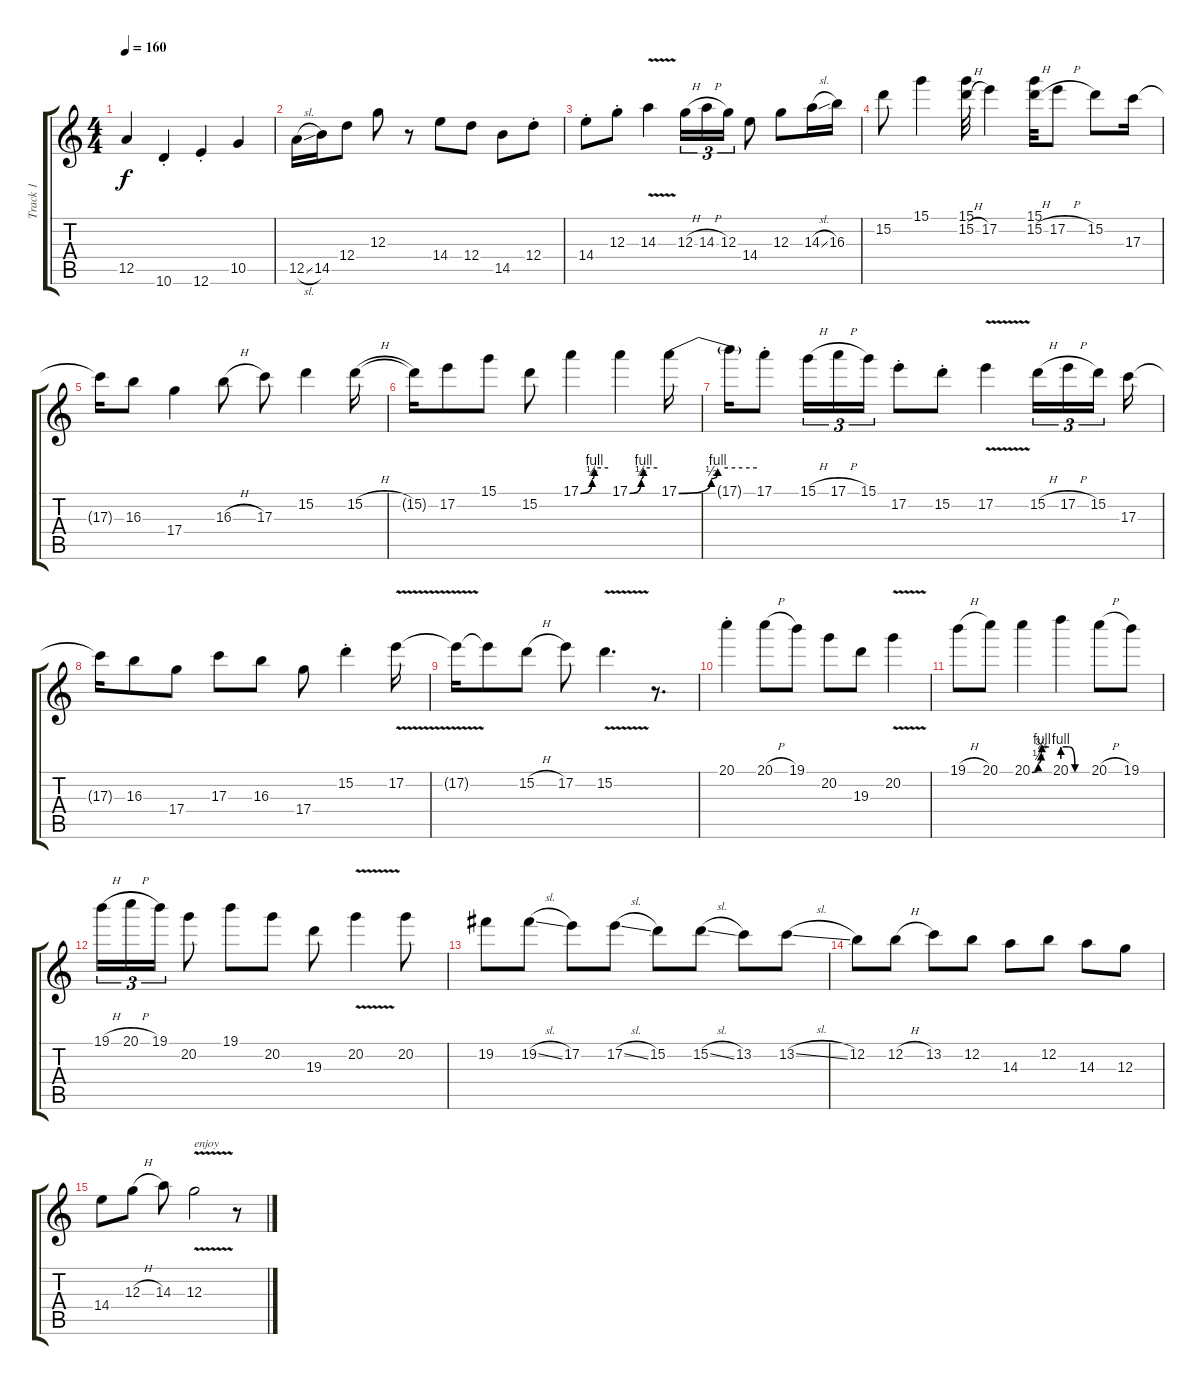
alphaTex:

\track ("Track 1" "Track 1") {instrument overdrivenguitar}
\staff {score tabs}
\tuning (E4 B3 G3 D3 A2 E2) {hide}
\ts (4 4)
\tempo 160
\clef g2
\ks c
12.5.4{dy f} 10.6{st}.4 12.6{st}.4 10.5.4 |
12.5{sl}.16 14.5.16 12.4.8 12.3.8 r.8 14.4.8 12.4.8 14.5.8 12.4{st}.8 |
14.4{st}.8 12.3{st}.8 14.3{v}.4 12.3{h}.16{tu (3 2)} 14.3{h}.16{tu (3 2)} 12.3.16{tu (3 2)} 14.4.8 12.3.8 14.3{sl}.16 16.3.16 |
15.2.8 15.1.4 (15.1 15.2{h}).32 17.2.4 (15.1 15.2{h}).32 17.2{h}.8 15.2.8 17.3.16 |
17.3{t}.16 16.3.8 17.4.4 16.3{h}.8 17.3.8 15.2.4 15.2{h}.16 |
15.2{t}.16 17.2.8 15.1.8 15.2.8 17.1{be (custom 0 0 25 2 30 4 60 4)}.4 17.1{be (custom 0 0 25 2 30 4 60 4)}.4 17.1{be (custom 0 0 25 2 30 4 60 4)}.16 |
17.1{t}.16 17.1{st}.8 15.1{h}.16{tu (3 2)} 17.1{h}.16{tu (3 2)} 15.1.16{tu (3 2)} 17.2{st}.8 15.2{st}.8 17.2{v}.4 15.2{h}.16{tu (3 2)} 17.2{h}.16{tu (3 2)} 15.2.16{tu (3 2) beam splitsecondary} 17.3.16 |
17.3{t}.16 16.3.8 17.4.8 17.3.8 16.3.8 17.4.8 15.2{st}.4 17.2{v}.16 |
17.2{t}.16 17.2{t}.8 15.2{h}.8 17.2.8 15.2{v}.4{d} r.8{d} |
20.1{st}.4 20.1{h}.8 19.1.8 20.2.8 19.3.8 20.2{v}.4 |
19.1{h}.8 20.1.8 20.1{be (custom 0 0 22 1 32 3 35 4 60 4)}.4 20.1{be (custom 0 4 15 4 30 0 60 0)}.4 20.1{h}.8 19.1.8 |
19.1{h}.16{tu (3 2)} 20.1{h}.16{tu (3 2)} 19.1.16{tu (3 2)} 20.2.8 19.1.8 20.2.8 19.3.8 20.2{v}.4 20.2.8 |
19.2.8 19.2{sl}.8 17.2.8 17.2{sl}.8 15.2.8 15.2{sl}.8 13.2.8 13.2{sl}.8 |
12.2.8 12.2{h}.8 13.2.8 12.2.8 14.3.8 12.2.8 14.3.8 12.3.8 |
14.4.8 12.3{h}.8 14.3.8 12.3{v}.2{txt "enjoy"} r.8
